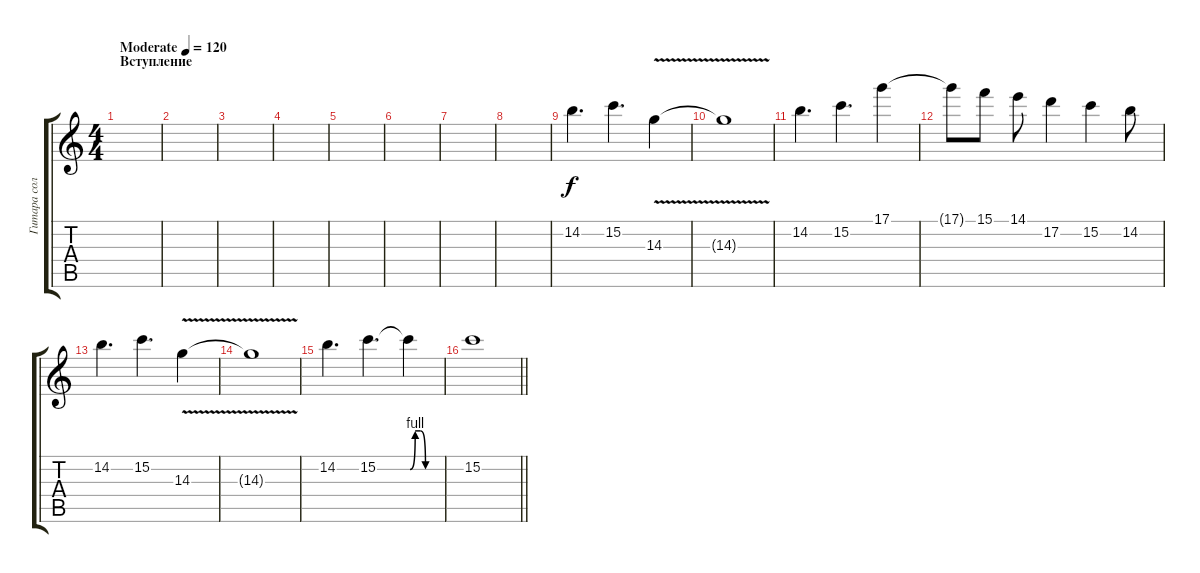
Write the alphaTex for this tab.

\track ("Гитара соло" "Гитара сол") {instrument distortionguitar}
\staff {score tabs}
\tuning (D4 A3 F3 C3 G2 D2) {hide}
\ts (4 4)
\section ("" "Вступление")
\tempo (120 "Moderate")
\clef g2
\ks c
|
|
|
|
|
|
|
|
14.2.4{d} 15.2.4{d} 14.3{v}.4 |
14.3{t}.1 |
14.2.4{d} 15.2.4{d} 17.1.4 |
17.1{t}.8 15.1.8 14.1.8 17.2.4 15.2.4 14.2.8 |
14.2.4{d} 15.2.4{d} 14.3{v}.4 |
14.3{t}.1 |
14.2.4{d} 15.2.4{d} 15.2{be (custom 0 0 10 4 20 4 30 0 60 0) t}.4 |
\barLineRight lightlight
15.2.1{volume 7}
